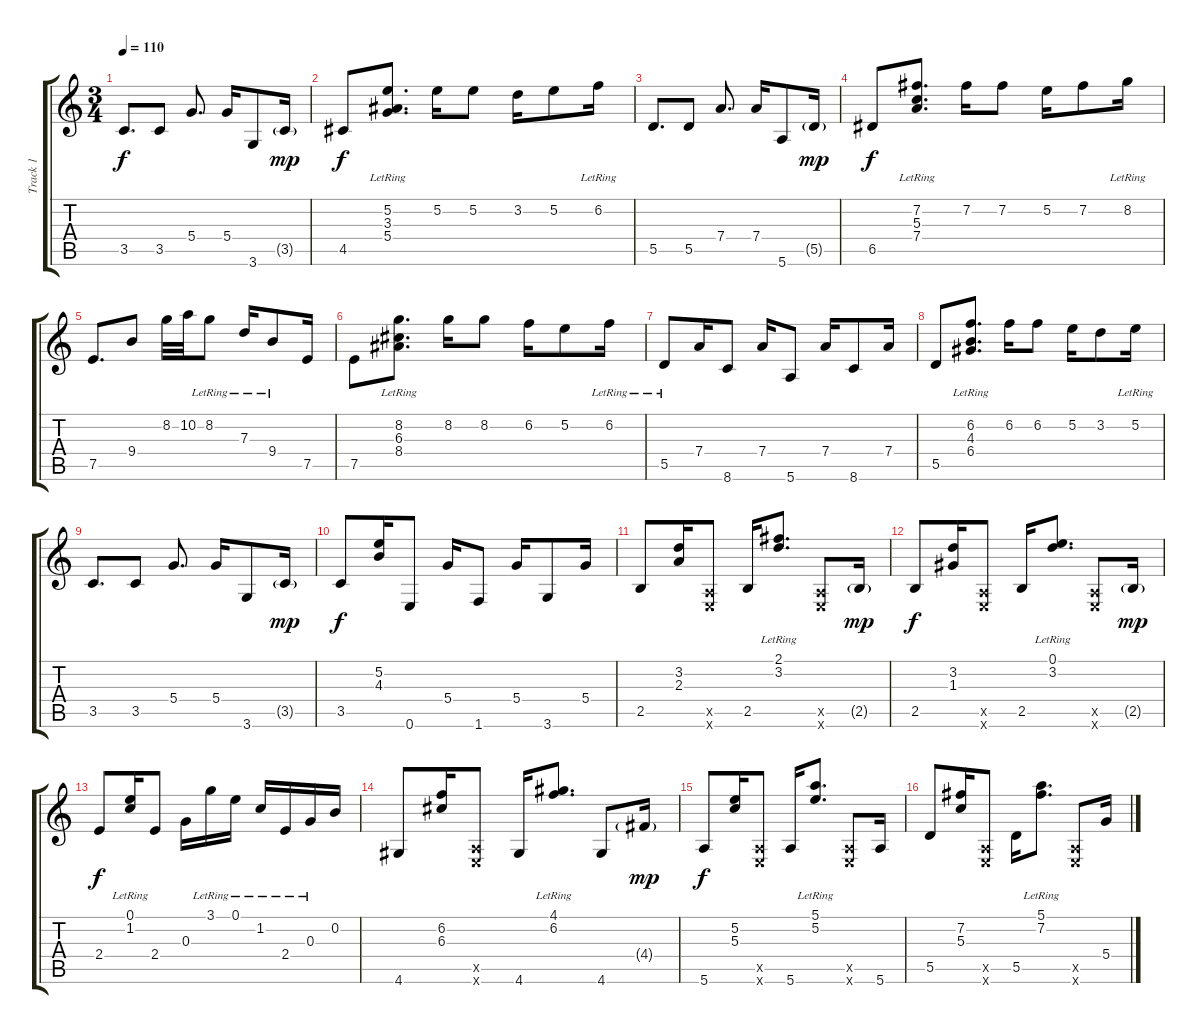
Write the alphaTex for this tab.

\track ("Track 1" "Track 1") {instrument acousticguitarsteel}
\staff {score tabs}
\tuning (E4 B3 G3 D3 A2 E2) {hide}
\ts (3 4)
\tempo 110
\clef g2
\ks c
3.5.8{d dy f} 3.5.8 5.4.8{d} 5.4.16 3.6.8 3.5{g}.16{dy mp} |
4.5.8{dy f} (5.2 3.3{lr} 5.4{lr}).8{d} 5.2.16 5.2.8 3.2.16 5.2.8 6.2{lr}.16 |
5.5.8{d} 5.5.8 7.4.8{d} 7.4.16 5.6.8 5.5{g}.16{dy mp} |
6.5.8{dy f} (7.2 5.3{lr} 7.4{lr}).8{d} 7.2.16 7.2.8 5.2.16 7.2.8 8.2{lr}.16 |
7.5.8{d} 9.4.8 8.2.32 10.2.32 8.2{lr}.8 7.3{lr}.16 9.4{lr}.8 7.5.16 |
7.5.8 (8.2 6.3{lr} 8.4{lr}).8{d} 8.2.16 8.2.8 6.2.16 5.2.8 6.2{lr}.16 |
5.5{lr}.8 7.4.16 8.6.8 7.4.16 5.6.8 7.4.16 8.6.8 7.4.16 |
5.5.8 (6.2 4.3{lr} 6.4{lr}).8{d} 6.2.16 6.2.8 5.2.16 3.2.8 5.2{lr}.16 |
3.5.8{d} 3.5.8 5.4.8{d} 5.4.16 3.6.8 3.5{g}.16{dy mp} |
3.5.8{dy f} (5.2 4.3).16 0.6.8 5.4.16 1.6.8 5.4.16 3.6.8 5.4.16 |
2.5.8 (3.2 2.3).16 (0.5{x} 0.6{x}).8 2.5.16 (2.1{lr} 3.2{lr}).8{d} (0.5{x} 0.6{x}).8 2.5{g}.16{dy mp} |
2.5.8{dy f} (3.2 1.3).16 (0.5{x} 0.6{x}).8 2.5.16 (0.1{lr} 3.2{lr}).8{d} (0.5{x} 0.6{x}).8 2.5{g}.16{dy mp} |
2.4.8{dy f} (0.1{lr} 1.2{lr}).16 2.4.8 0.3.16 3.1{lr}.16 0.1{lr}.16 1.2{lr}.16 2.4{lr}.16 0.3{lr}.16 0.2.16 |
4.6.8 (6.2 6.3).16 (0.5{x} 0.6{x}).8 4.6.16 (4.1{lr} 6.2{lr}).8{d} 4.6.8 4.4{g}.16{dy mp} |
5.6.8{dy f} (5.2 5.3).16 (0.5{x} 0.6{x}).8 5.6.16 (5.1{lr} 5.2{lr}).8{d} (0.5{x} 0.6{x}).8 5.6.16 |
5.5.8 (7.2 5.3).16 (0.5{x} 0.6{x}).8 5.5.16 (5.1{lr} 7.2{lr}).8{d} (0.5{x} 0.6{x}).8 5.4.16
